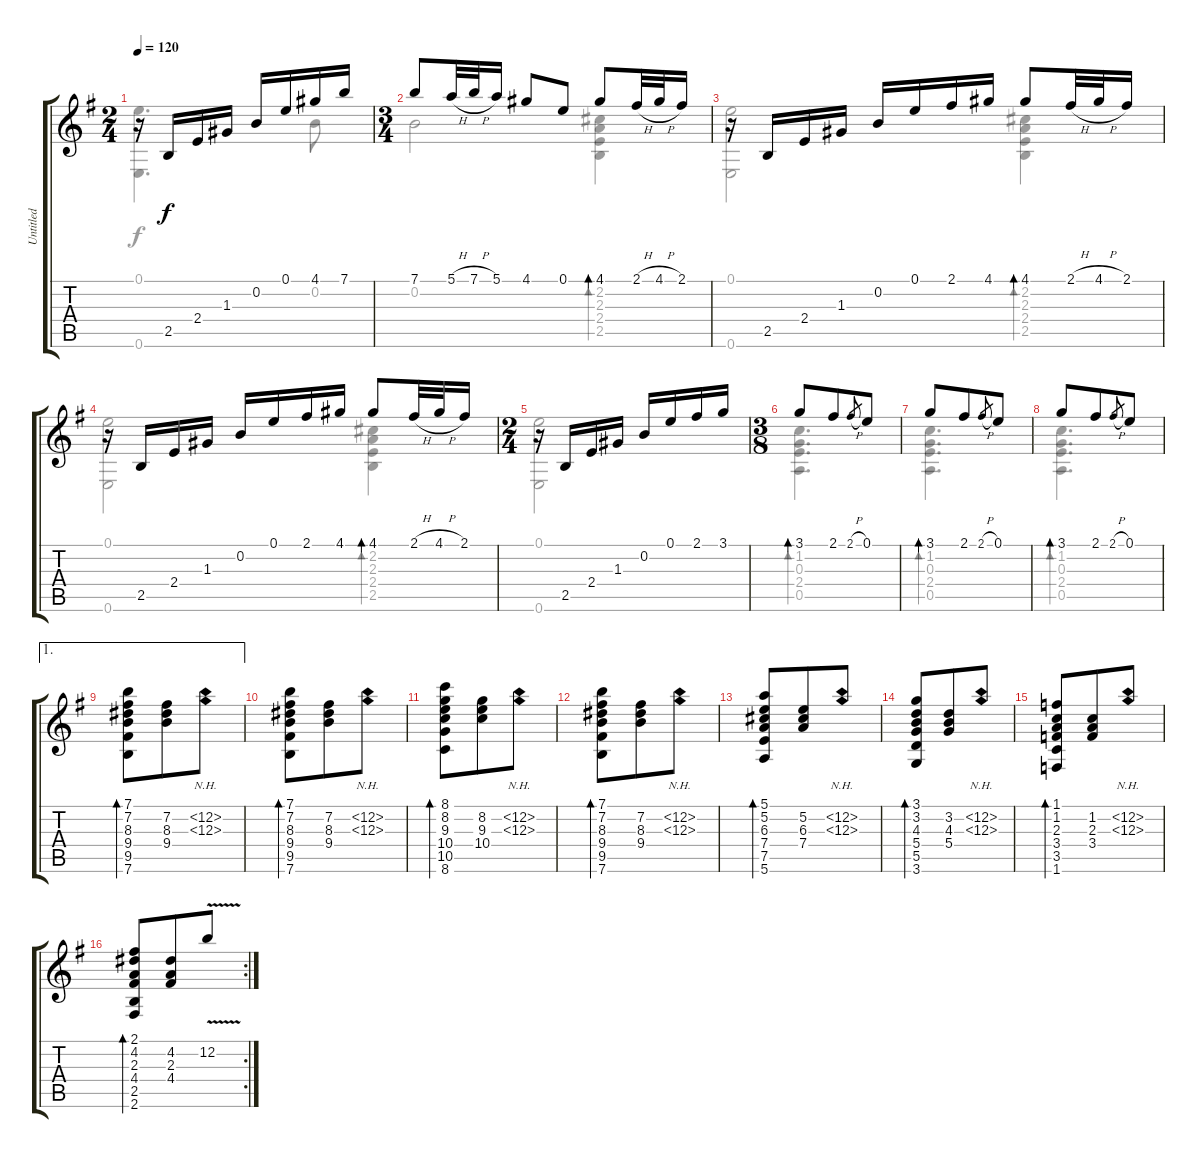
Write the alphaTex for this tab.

\track ("Untitled" "Untitled") {instrument acousticguitarnylon}
\staff {score tabs}
\tuning (E4 B3 G3 D3 A2 E2) {hide}
\voice
\ts (2 4)
\tempo 120
\clef g2
\ks g
r.16{dy f} 2.5.16 2.4.16 1.3.16 0.2.16 0.1.16 4.1.16 7.1.16 |
\ts (3 4)
7.1.8 5.1{h}.32 7.1{h}.32 5.1.16 4.1.8 0.1.8 4.1.8{bd 30} 2.1{h}.32 4.1{h}.32 2.1.16 |
r.16 2.5.16 2.4.16 1.3.16 0.2.16 0.1.16 2.1.16 4.1.16 4.1.8{bd 30} 2.1{h}.32 4.1{h}.32 2.1.16 |
r.16 2.5.16 2.4.16 1.3.16 0.2.16 0.1.16 2.1.16 4.1.16 4.1.8{bd 30} 2.1{h}.32 4.1{h}.32 2.1.16 |
\ts (2 4)
r.16 2.5.16 2.4.16 1.3.16 0.2.16 0.1.16 2.1.16 3.1.16 |
\ts (3 8)
3.1.8{bd 30} 2.1.8 2.1{h}.8{gr} 0.1.8 |
3.1.8{bd 30} 2.1.8 2.1{h}.8{gr} 0.1.8 |
3.1.8{bd 30} 2.1.8 2.1{h}.8{gr} 0.1.8 |
\ae 1
(7.1 7.2 8.3 9.4 9.5 7.6).8{bd 30} (7.2 8.3 9.4).8 (12.2{nh} 12.3{nh}).8 |
(7.1 7.2 8.3 9.4 9.5 7.6).8{bd 30} (7.2 8.3 9.4).8 (12.2{nh} 12.3{nh}).8 |
(8.1 8.2 9.3 10.4 10.5 8.6).8{bd 30} (8.2 9.3 10.4).8 (12.2{nh} 12.3{nh}).8 |
(7.1 7.2 8.3 9.4 9.5 7.6).8{bd 30} (7.2 8.3 9.4).8 (12.2{nh} 12.3{nh}).8 |
(5.1 5.2 6.3 7.4 7.5 5.6).8{bd 30} (5.2 6.3 7.4).8 (12.2{nh} 12.3{nh}).8 |
(3.1 3.2 4.3 5.4 5.5 3.6).8{bd 30} (3.2 4.3 5.4).8 (12.2{nh} 12.3{nh}).8 |
(1.1 1.2 2.3 3.4 3.5 1.6).8{bd 30} (1.2 2.3 3.4).8 (12.2{nh} 12.3{nh}).8 |
\rc 2
(2.1 4.2 2.3 4.4 2.5 2.6).8{bd 30} (4.2 2.3 4.4).8 12.2{v}.8
\voice
\clef g2
\ottava regular
\simile none
\ks g
(0.1 0.6).4{d dy f} 0.2.8 |
0.2.2 (2.2 2.3 2.4 2.5).4{bd 30} |
(0.1 0.6).2 (2.2 2.3 2.4 2.5).4{bd 30} |
(0.1 0.6).2 (2.2 2.3 2.4 2.5).4{bd 30} |
(0.1 0.6).2 |
(1.2 0.3 2.4 0.5).4{d bd 30} |
(1.2 0.3 2.4 0.5).4{d bd 30} |
(1.2 0.3 2.4 0.5).4{d bd 30} |
|
|
|
|
|
|
|
